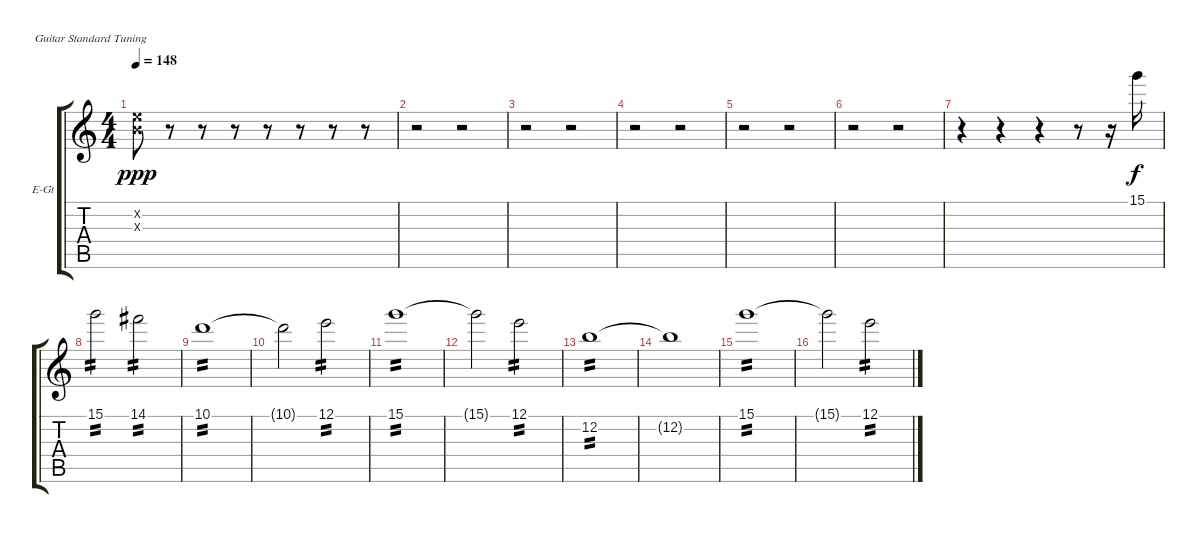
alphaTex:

\defaultSystemsLayout 4
\bracketExtendMode groupsimilarinstruments
\firstSystemTrackNameOrientation horizontal
\otherSystemsTrackNameOrientation horizontal
\track ("Electric Guitar" "E-Gt") {instrument electricguitarclean}
\staff {score tabs}
\tuning (E4 B3 G3 D3 A2 E2)
\ts (4 4)
\tempo 148
\clef g2
\scale
0.333333
\ks c
(5.2{x} 4.3{x}).8{dy ppp} r.8 r.8 r.8 r.8 r.8 r.8 r.8 |
\scale
0.333333 r.2 r.2 |
\scale
0.333333 r.2 r.2 |
\scale
0.333333 r.2 r.2 |
\scale
0.333333 r.2 r.2 |
\scale
0.333333 r.2 r.2 |
\scale
0.333333 r.4 r.4 r.4 r.8 r.16 15.1.16{dy f} |
\scale
0.333333 15.1.2{tp 2} 14.1.2{tp 2} |
\scale
0.333333 10.1.1{tp 2} |
\scale
0.333333 10.1{t}.2 12.1.2{tp 2} |
\scale
0.333333 15.1.1{tp 2} |
\scale
0.333333 15.1{t}.2 12.1.2{tp 2} |
\scale
0.333333 12.2.1{tp 2} |
\scale
0.333333 12.2{t}.1 |
\scale
0.333333 15.1.1{tp 2} |
\scale
0.333333 15.1{t}.2 12.1.2{tp 2}
